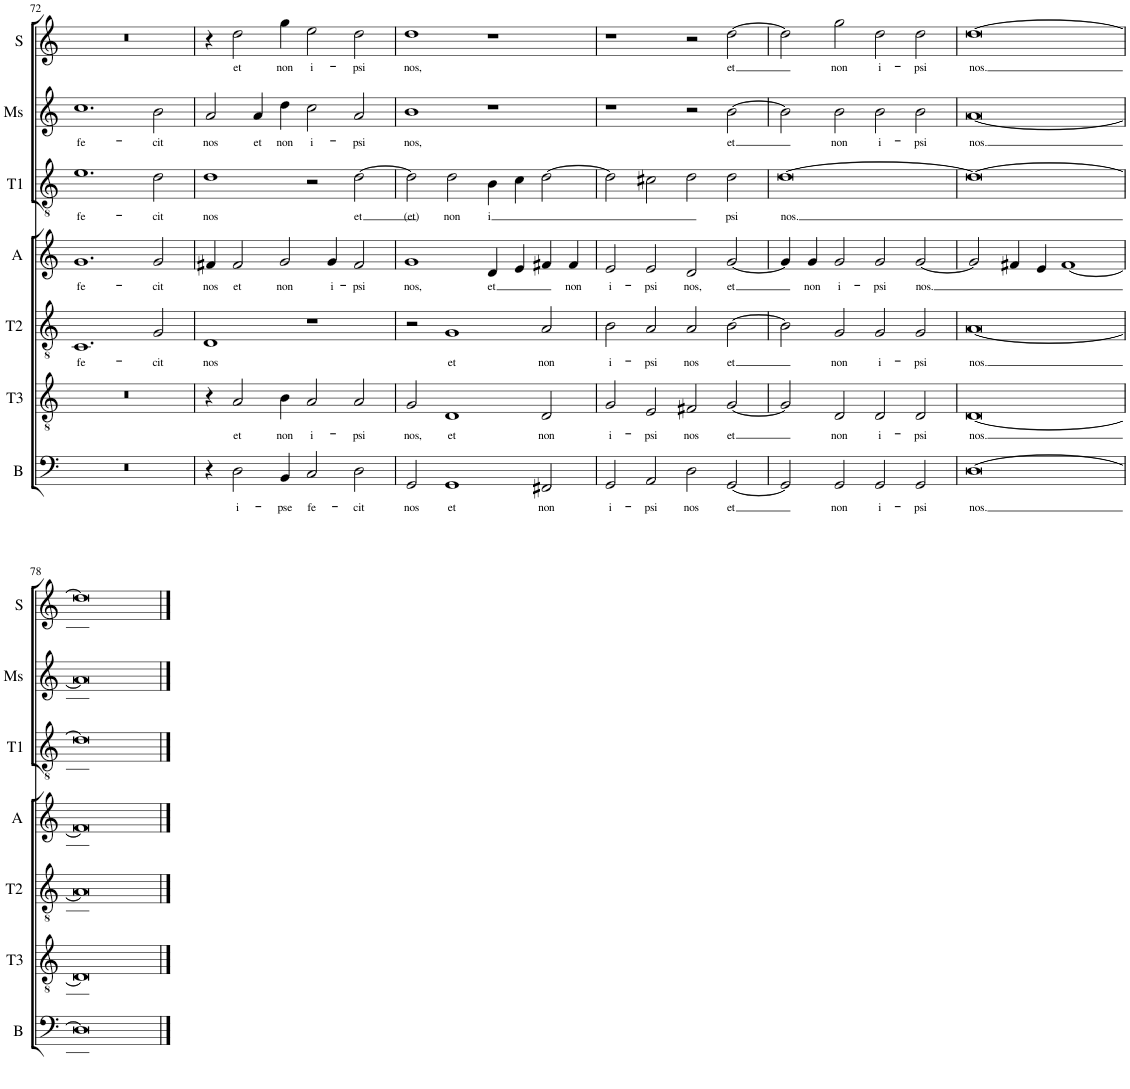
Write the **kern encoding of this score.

**kern	**text	**kern	**text	**kern	**text	**kern	**text	**kern	**text	**kern	**text	**kern	**text
*part7	*part7	*part6	*part6	*part5	*part5	*part4	*part4	*part3	*part3	*part2	*part2	*part1	*part1
*staff7	*staff7	*staff6	*staff6	*staff5	*staff5	*staff4	*staff4	*staff3	*staff3	*staff2	*staff2	*staff1	*staff1
*I"Basso	*	*I"Tenore 3	*	*I"Tenore 2	*	*I"Alto	*	*I"Tenore 1	*	*I"Mezzo	*	*I"Soprano	*
*I'B	*	*I'T3	*	*I'T2	*	*I'A	*	*I'T1	*	*	*	*I'S	*
!!LO:PB:g=z
*clefF4	*	*clefGv2	*	*clefGv2	*	*clefG2	*	*clefGv2	*	*clefG2	*	*clefG2	*
*k[]	*	*k[]	*	*k[]	*	*k[]	*	*k[]	*	*k[]	*	*k[]	*
*M4/2	*	*M4/2	*	*M4/2	*	*M4/2	*	*M4/2	*	*M4/2	*	*M4/2	*
=72	=72	=72	=72	=72	=72	=72	=72	=72	=72	=72	=72	=72	=72
!	!	!	!	!	!LO:LY:b	!	!LO:LY:b	!	!LO:LY:b	!	!LO:LY:b	!	!
0r	.	0r	.	1.C	fe-	1.g	fe-	1.e	fe-	1.cc	fe-	0r	.
!	!	!	!	!	!LO:LY:b	!	!LO:LY:b	!	!LO:LY:b	!	!LO:LY:b	!	!
.	.	.	.	2G/	-cit	2g/	-cit	2d\	-cit	2b\	-cit	.	.
=73	=73	=73	=73	=73	=73	=73	=73	=73	=73	=73	=73	=73	=73
!	!	!	!	!	!LO:LY:b	!	!LO:LY:b	!	!LO:LY:b	!	!LO:LY:b	!	!
4r	.	4r	.	1D	nos	4f#X/	nos	1d	nos	2a/	nos	4r	.
!	!LO:LY:b	!	!LO:LY:b	!	!	!	!LO:LY:b	!	!	!	!	!	!LO:LY:b
2D\	i-	2A/	et	.	.	2f#/	et	.	.	.	.	2dd\	et
!	!	!	!	!	!	!	!	!	!	!	!LO:LY:b	!	!
.	.	.	.	.	.	.	.	.	.	4a/	et	.	.
!	!LO:LY:b	!	!LO:LY:b	!	!	!	!LO:LY:b	!	!	!	!LO:LY:b	!	!LO:LY:b
4BB/	-pse	4B\	non	.	.	2g/	non	.	.	4dd\	non	4gg\	non
!	!LO:LY:b	!	!LO:LY:b	!	!	!	!	!	!	!	!LO:LY:b	!	!LO:LY:b
2C/	fe-	2A/	i-	1r	.	.	.	2r	.	2cc\	i-	2ee\	i-
!	!	!	!	!	!	!	!LO:LY:b	!	!	!	!	!	!
.	.	.	.	.	.	4g/	i-	.	.	.	.	.	.
!	!LO:LY:b	!	!LO:LY:b	!	!	!	!LO:LY:b	!	!LO:LY:b	!	!LO:LY:b	!	!LO:LY:b
2D\	-cit	2A/	-psi	.	.	2f#/	-psi	[2d\	et	2a/	-psi	2dd\	-psi
=74	=74	=74	=74	=74	=74	=74	=74	=74	=74	=74	=74	=74	=74
!	!LO:LY:b	!	!LO:LY:b	!	!	!	!LO:LY:b	!	!LO:LY:b	!	!LO:LY:b	!	!LO:LY:b
2GG/	nos	2G/	nos,	2r	.	1g	nos,	2d\]	(et)	1b	nos,	1dd	nos,
!	!LO:LY:b	!	!LO:LY:b	!	!LO:LY:b	!	!	!	!LO:LY:b	!	!	!	!
1GG	et	1D	et	1G	et	.	.	2d\	non	.	.	.	.
!	!	!	!	!	!	!	!LO:LY:b	!	!LO:LY:b	!	!	!	!
.	.	.	.	.	.	4d/	et	4B\	i	1r	.	1r	.
.	.	.	.	.	.	4e/	.	4c\	.	.	.	.	.
!	!LO:LY:b	!	!LO:LY:b	!	!LO:LY:b	!	!	!	!	!	!	!	!
2FF#X/	non	2D/	non	2A/	non	4f#X/	.	[2d\	.	.	.	.	.
!	!	!	!	!	!	!	!LO:LY:b	!	!	!	!	!	!
.	.	.	.	.	.	4f#/	non	.	.	.	.	.	.
=75	=75	=75	=75	=75	=75	=75	=75	=75	=75	=75	=75	=75	=75
!	!LO:LY:b	!	!LO:LY:b	!	!LO:LY:b	!	!LO:LY:b	!	!	!	!	!	!
2GG/	i-	2G/	i-	2B\	i-	2e/	i-	2d\]	.	1r	.	1r	.
!	!LO:LY:b	!	!LO:LY:b	!	!LO:LY:b	!	!LO:LY:b	!	!	!	!	!	!
2AA/	-psi	2E/	-psi	2A/	-psi	2e/	-psi	2c#X\	.	.	.	.	.
!	!LO:LY:b	!	!LO:LY:b	!	!LO:LY:b	!	!LO:LY:b	!	!	!	!	!	!
2D\	nos	2F#X/	nos	2A/	nos	2d/	nos,	2d\	.	2r	.	2r	.
!	!LO:LY:b	!	!LO:LY:b	!	!LO:LY:b	!	!LO:LY:b	!	!LO:LY:b	!	!LO:LY:b	!	!LO:LY:b
[2GG/	et	[2G/	et	[2B\	et	[2g/	et	2d\	psi	[2b\	et	[2dd\	et
=76	=76	=76	=76	=76	=76	=76	=76	=76	=76	=76	=76	=76	=76
!	!	!	!	!	!	!	!	!	!LO:LY:b	!	!	!	!
2GG/]	.	2G/]	.	2B\]	.	4g/]	.	[0d	nos.	2b\]	.	2dd\]	.
!	!	!	!	!	!	!	!LO:LY:b	!	!	!	!	!	!
.	.	.	.	.	.	4g/	non	.	.	.	.	.	.
!	!LO:LY:b	!	!LO:LY:b	!	!LO:LY:b	!	!LO:LY:b	!	!	!	!LO:LY:b	!	!LO:LY:b
2GG/	non	2D/	non	2G/	non	2g/	i-	.	.	2b\	non	2gg\	non
!	!LO:LY:b	!	!LO:LY:b	!	!LO:LY:b	!	!LO:LY:b	!	!	!	!LO:LY:b	!	!LO:LY:b
2GG/	i-	2D/	i-	2G/	i-	2g/	-psi	.	.	2b\	i-	2dd\	i-
!	!LO:LY:b	!	!LO:LY:b	!	!LO:LY:b	!	!LO:LY:b	!	!	!	!LO:LY:b	!	!LO:LY:b
2GG/	-psi	2D/	-psi	2G/	-psi	[2g/	nos.	.	.	2b\	-psi	2dd\	-psi
=77	=77	=77	=77	=77	=77	=77	=77	=77	=77	=77	=77	=77	=77
!	!LO:LY:b	!	!LO:LY:b	!	!LO:LY:b	!	!	!	!	!	!LO:LY:b	!	!LO:LY:b
[0D	nos.	[0D	nos.	[0A	nos.	2g/]	.	0d_	.	[0a	nos.	[0dd	nos.
.	.	.	.	.	.	4f#X/	.	.	.	.	.	.	.
.	.	.	.	.	.	4e/	.	.	.	.	.	.	.
.	.	.	.	.	.	[1f#	.	.	.	.	.	.	.
!!LO:LB:g=z
=78	=78	=78	=78	=78	=78	=78	=78	=78	=78	=78	=78	=78	=78
0D]	.	0D]	.	0A]	.	0f#]	.	0d]	.	0a]	.	0dd]	.
==	==	==	==	==	==	==	==	==	==	==	==	==	==
*-	*-	*-	*-	*-	*-	*-	*-	*-	*-	*-	*-	*-	*-
